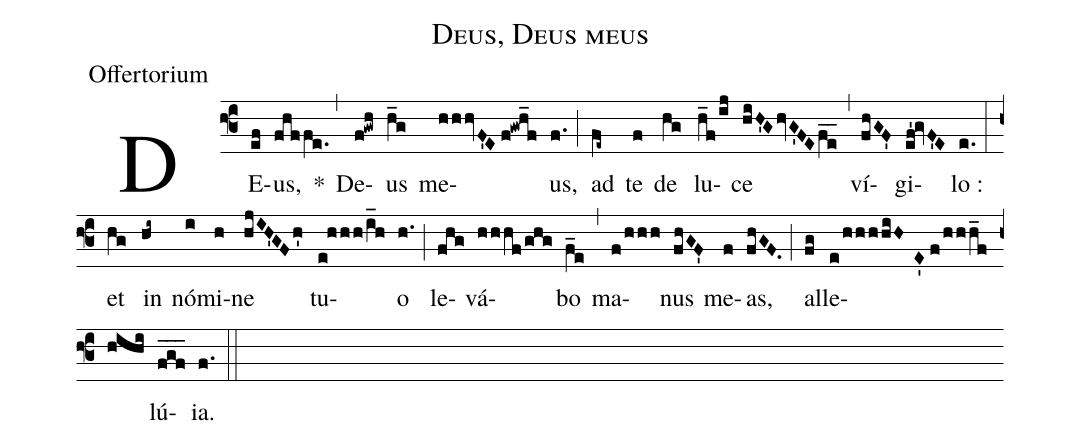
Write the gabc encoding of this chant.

name:Deus, Deus meus;
office-part:Offertorium;
%%
(f3) DE(ef)us,(fhffe.) *(,)
De(f!gwh)us(h_g) me(hhhvF'E//f!gwh_f)us,(f.) (;)
ad(fe~) te(f) de(hg) lu(h_f/ij)ce(hiH'GhvG'FEf_e_) (,)
ví(fhGF')gi(ef'!gvF'E)lo :(e.) (:)
et(hg) in(hi~) nó(i)mi(h)ne(hjIH'GFh') tu(e!hhh/i_h)o(h.) (;)
le(fhg)vá(hhhf/ghg)bo(f_e) (,)
ma(f/hhh)nus(fhGF') me(f)as,(fhGF.) (;)
al(fg)le(e/hhhhiHE'//f/hhh_f/hihi)lú(fgf___)ia.(f.) (::)
